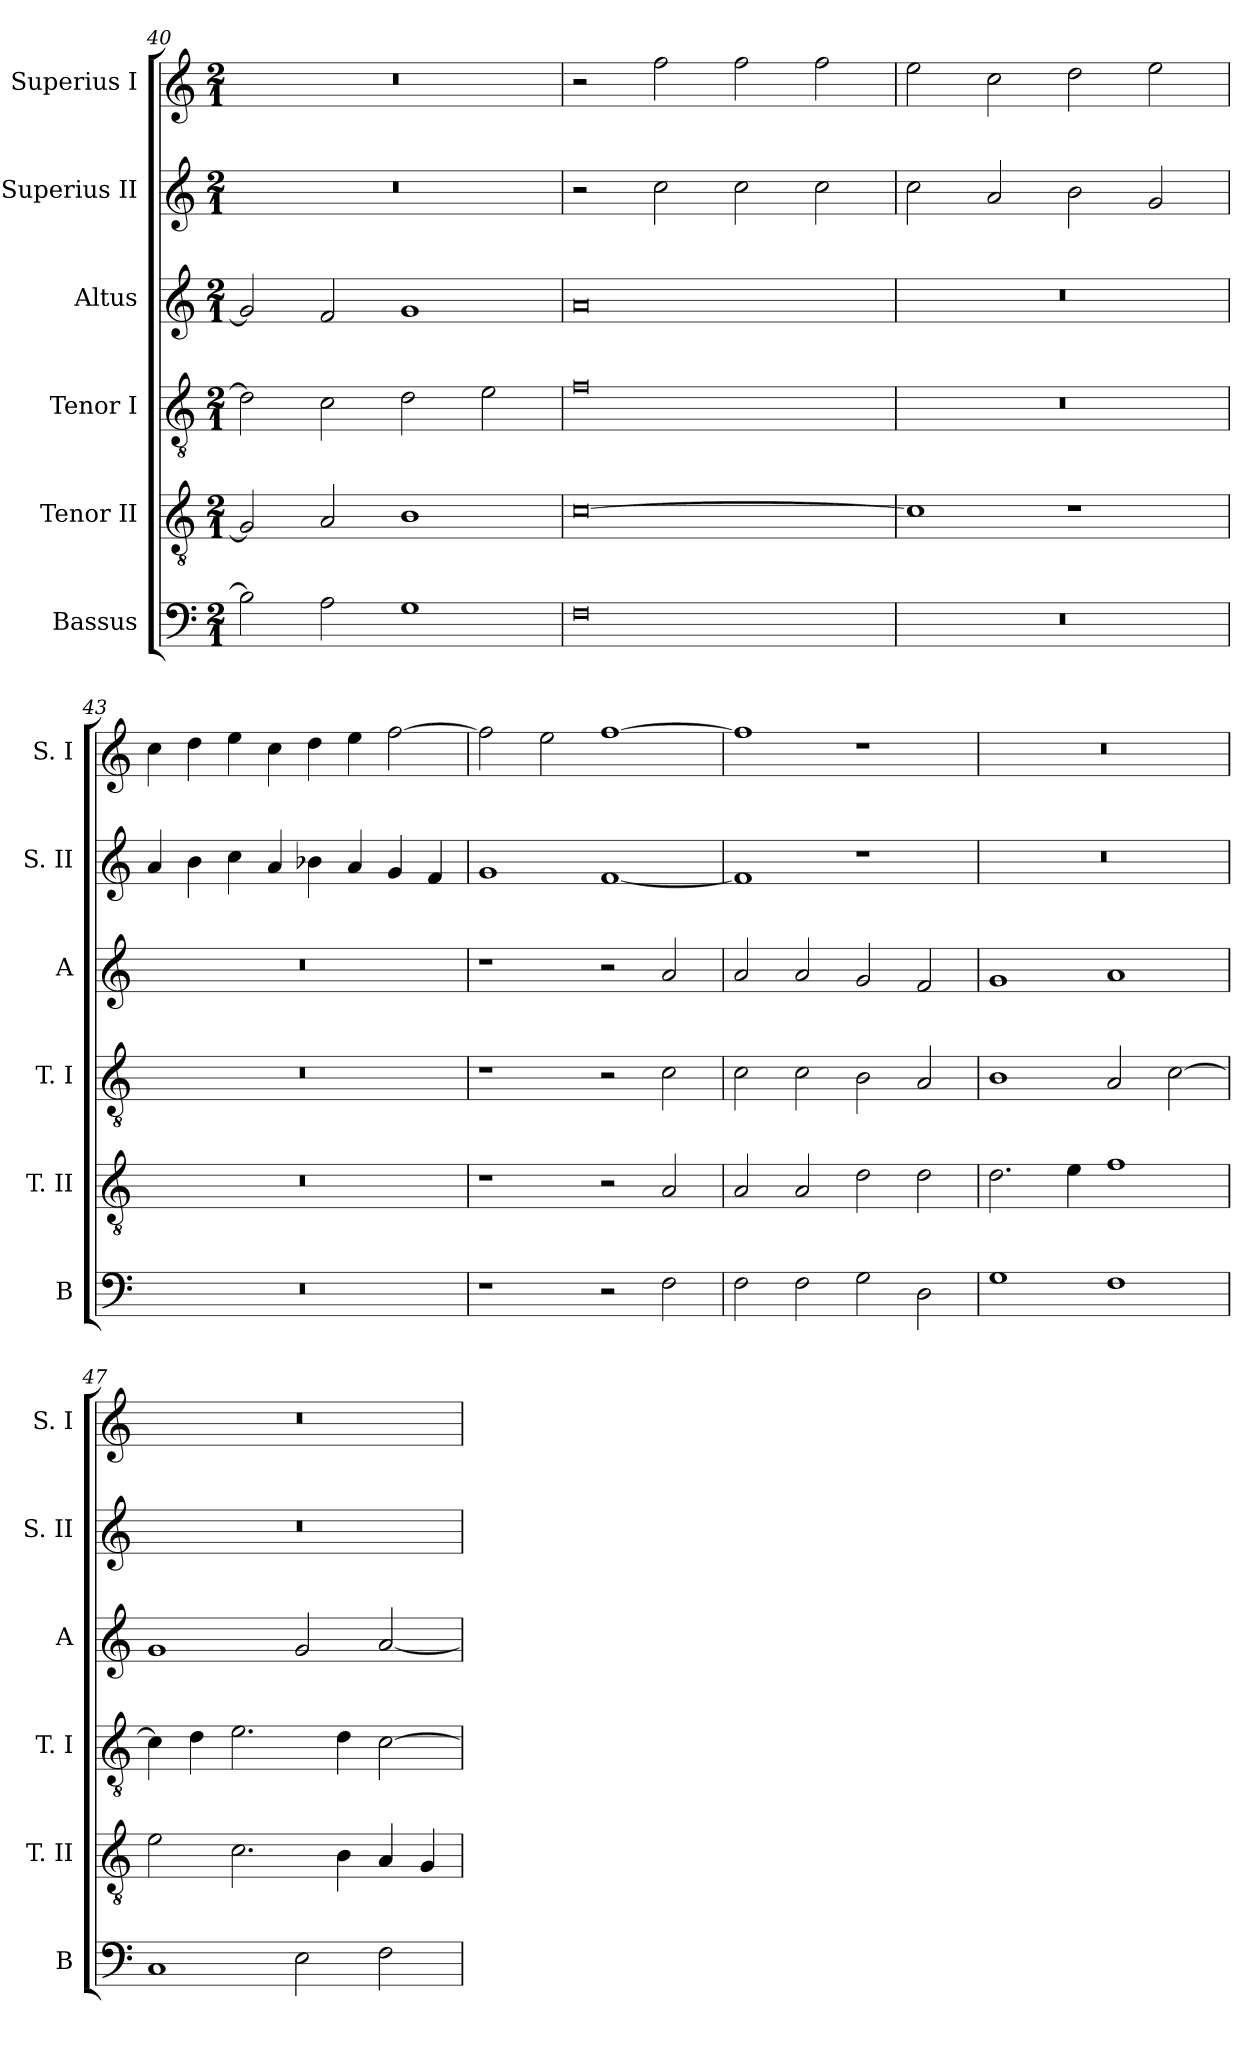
**kern	**kern	**kern	**kern	**kern	**kern
*part6	*part5	*part4	*part3	*part2	*part1
*staff6	*staff5	*staff4	*staff3	*staff2	*staff1
*I"Bassus	*I"Tenor II	*I"Tenor I	*I"Altus	*I"Superius II	*I"Superius I
*I'B	*I'T. II	*I'T. I	*I'A	*I'S. II	*I'S. I
*clefF4	*clefGv2	*clefGv2	*clefG2	*clefG2	*clefG2
*k[]	*k[]	*k[]	*k[]	*k[]	*k[]
*C:	*C:	*C:	*C:	*C:	*C:
*M2/1	*M2/1	*M2/1	*M2/1	*M2/1	*M2/1
=40	=40	=40	=40	=40	=40
2B-]	2G]	2d]	2g]	0r	0r
2A	2A	2c	2f	.	.
1G	1B	2d	1g	.	.
.	.	2e	.	.	.
=41	=41	=41	=41	=41	=41
0F	[0c	0f	0a	2r	2r
.	.	.	.	2cc	2ff
.	.	.	.	2cc	2ff
.	.	.	.	2cc	2ff
=42	=42	=42	=42	=42	=42
0r	1c]	0r	0r	2cc	2ee
.	.	.	.	2a	2cc
.	1r	.	.	2b	2dd
.	.	.	.	2g	2ee
=43	=43	=43	=43	=43	=43
0r	0r	0r	0r	4a	4cc
.	.	.	.	4b	4dd
.	.	.	.	4cc	4ee
.	.	.	.	4a	4cc
.	.	.	.	4b-X	4dd
.	.	.	.	4a	4ee
.	.	.	.	4g	[2ff
.	.	.	.	4f	.
=44	=44	=44	=44	=44	=44
1r	1r	1r	1r	1g	2ff]
.	.	.	.	.	2ee
2r	2r	2r	2r	[1f	[1ff
2F	2A	2c	2a	.	.
=45	=45	=45	=45	=45	=45
2F	2A	2c	2a	1f]	1ff]
2F	2A	2c	2a	.	.
2G	2d	2B	2g	1r	1r
2D	2d	2A	2f	.	.
=46	=46	=46	=46	=46	=46
1G	2.d	1B	1g	0r	0r
.	4e	.	.	.	.
1F	1f	2A	1a	.	.
.	.	[2c	.	.	.
=47	=47	=47	=47	=47	=47
1C	2e	4c]	1g	0r	0r
.	.	4d	.	.	.
.	2.c	2.e	.	.	.
2E	.	.	2g	.	.
.	4B	4d	.	.	.
2F	4A	[2c	[2a	.	.
.	4G	.	.	.	.
=	=	=	=	=	=
*-	*-	*-	*-	*-	*-
